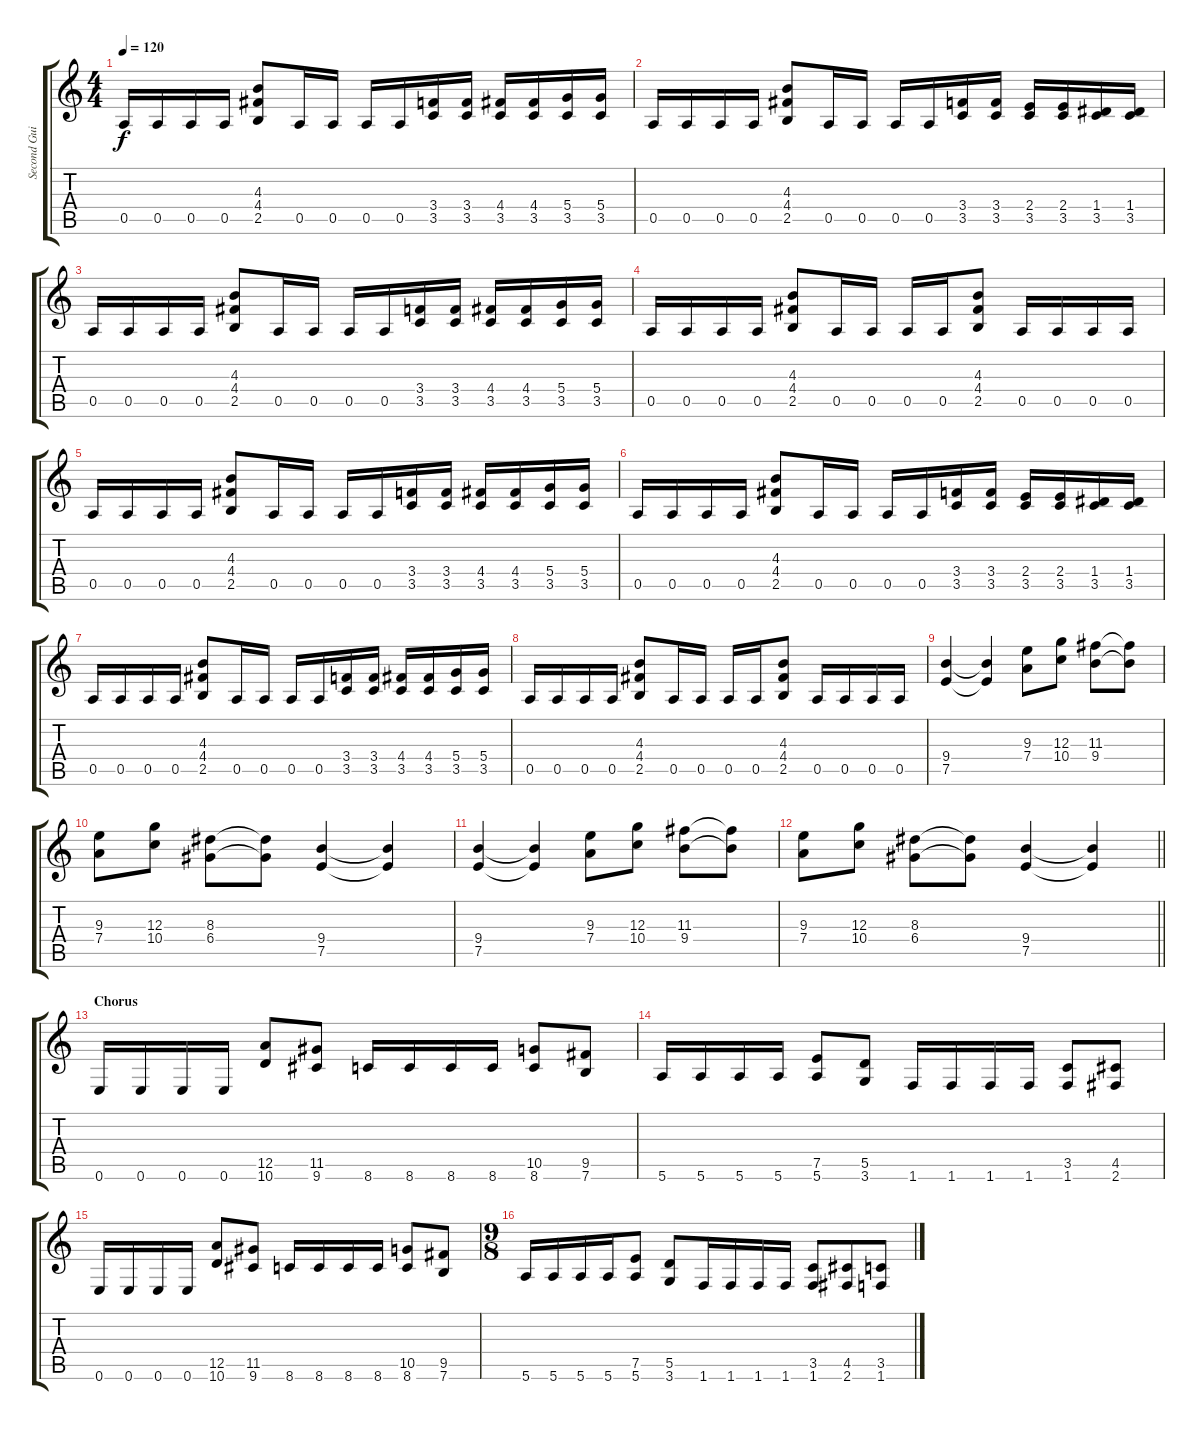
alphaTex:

\track ("Second Guitar" "Second Gui") {instrument distortionguitar}
\staff {score tabs}
\tuning (E4 B3 G3 D3 A2 E2) {hide}
\ts (4 4)
\tempo 120
\clef g2
\ks c
0.5.16{dy f} 0.5.16 0.5.16 0.5.16 (4.3 4.4 2.5).8 0.5.16 0.5.16 0.5.16 0.5.16 (3.4 3.5).16 (3.4 3.5).16 (4.4 3.5).16 (4.4 3.5).16 (5.4 3.5).16 (5.4 3.5).16 |
0.5.16 0.5.16 0.5.16 0.5.16 (4.3 4.4 2.5).8 0.5.16 0.5.16 0.5.16 0.5.16 (3.4 3.5).16 (3.4 3.5).16 (2.4 3.5).16 (2.4 3.5).16 (1.4 3.5).16 (1.4 3.5).16 |
0.5.16 0.5.16 0.5.16 0.5.16 (4.3 4.4 2.5).8 0.5.16 0.5.16 0.5.16 0.5.16 (3.4 3.5).16 (3.4 3.5).16 (4.4 3.5).16 (4.4 3.5).16 (5.4 3.5).16 (5.4 3.5).16 |
0.5.16 0.5.16 0.5.16 0.5.16 (4.3 4.4 2.5).8 0.5.16 0.5.16 0.5.16 0.5.16 (4.3 4.4 2.5).8 0.5.16 0.5.16 0.5.16 0.5.16 |
0.5.16 0.5.16 0.5.16 0.5.16 (4.3 4.4 2.5).8 0.5.16 0.5.16 0.5.16 0.5.16 (3.4 3.5).16 (3.4 3.5).16 (4.4 3.5).16 (4.4 3.5).16 (5.4 3.5).16 (5.4 3.5).16 |
0.5.16 0.5.16 0.5.16 0.5.16 (4.3 4.4 2.5).8 0.5.16 0.5.16 0.5.16 0.5.16 (3.4 3.5).16 (3.4 3.5).16 (2.4 3.5).16 (2.4 3.5).16 (1.4 3.5).16 (1.4 3.5).16 |
0.5.16 0.5.16 0.5.16 0.5.16 (4.3 4.4 2.5).8 0.5.16 0.5.16 0.5.16 0.5.16 (3.4 3.5).16 (3.4 3.5).16 (4.4 3.5).16 (4.4 3.5).16 (5.4 3.5).16 (5.4 3.5).16 |
0.5.16 0.5.16 0.5.16 0.5.16 (4.3 4.4 2.5).8 0.5.16 0.5.16 0.5.16 0.5.16 (4.3 4.4 2.5).8 0.5.16 0.5.16 0.5.16 0.5.16 |
(9.4 7.5).4 (9.4{t} 7.5{t}).4 (9.3 7.4).8 (12.3 10.4).8 (11.3 9.4).8 (11.3{t} 9.4{t}).8 |
(9.3 7.4).8 (12.3 10.4).8 (8.3 6.4).8 (8.3{t} 6.4{t}).8 (9.4 7.5).4 (9.4{t} 7.5{t}).4 |
(9.4 7.5).4 (9.4{t} 7.5{t}).4 (9.3 7.4).8 (12.3 10.4).8 (11.3 9.4).8 (11.3{t} 9.4{t}).8 |
\barLineRight lightlight
(9.3 7.4).8 (12.3 10.4).8 (8.3 6.4).8 (8.3{t} 6.4{t}).8 (9.4 7.5).4 (9.4{t} 7.5{t}).4 |
\section ("" "Chorus")
0.6.16 0.6.16 0.6.16 0.6.16 (12.5 10.6).8 (11.5 9.6).8 8.6.16 8.6.16 8.6.16 8.6.16 (10.5 8.6).8 (9.5 7.6).8 |
5.6.16 5.6.16 5.6.16 5.6.16 (7.5 5.6).8 (5.5 3.6).8 1.6.16 1.6.16 1.6.16 1.6.16 (3.5 1.6).8 (4.5 2.6).8 |
0.6.16 0.6.16 0.6.16 0.6.16 (12.5 10.6).8 (11.5 9.6).8 8.6.16 8.6.16 8.6.16 8.6.16 (10.5 8.6).8 (9.5 7.6).8 |
\ts (9 8)
5.6.16 5.6.16 5.6.16 5.6.16 (7.5 5.6).8 (5.5 3.6).8 1.6.16 1.6.16 1.6.16 1.6.16 (3.5 1.6).8 (4.5 2.6).8 (3.5 1.6).8
